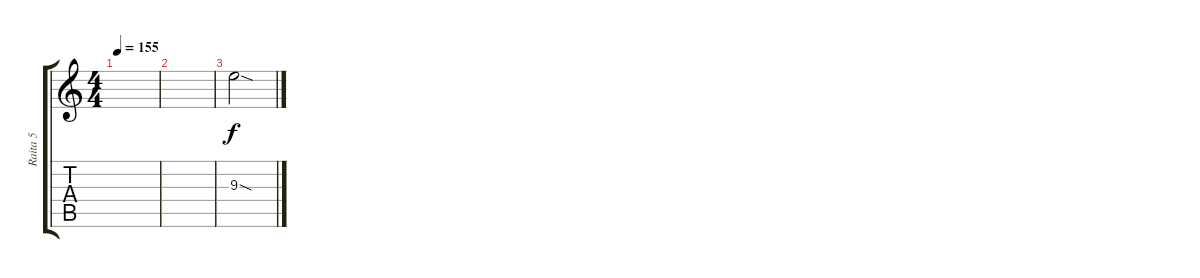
\track ("Raita 5" "Raita 5") {instrument overdrivenguitar}
\staff {score tabs}
\tuning (E4 B3 G3 D3 A2 E2) {hide}
\ts (4 4)
\tempo 155
\clef g2
\ks c
|
|
9.3{sod}.2
